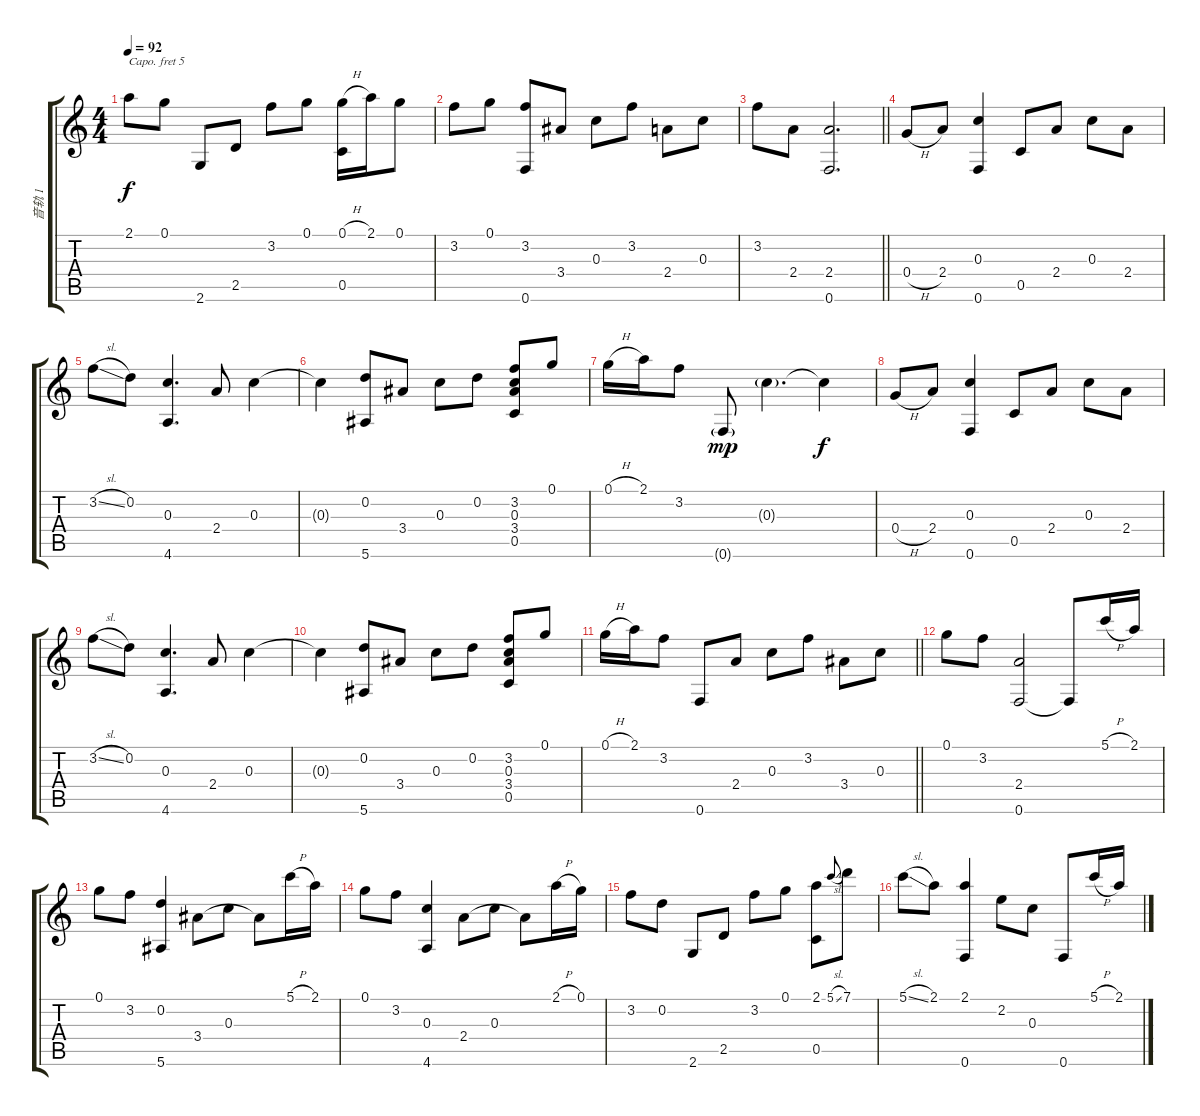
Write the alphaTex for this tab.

\track ("音轨 1" "音轨 1") {instrument acousticguitarsteel}
\staff {score tabs}
\capo 5
\tuning (D4 A3 G3 D3 G2 C2) {hide}
\ts (4 4)
\tempo 92
\clef g2
\ks c
2.1.8{dy f} 0.1.8 2.6.8 2.5.8 3.2.8 0.1.8 (0.1{h} 0.5).16 2.1.16 0.1.8 |
3.2.8 0.1.8 (3.2 0.6).8 3.4.8 0.3.8 3.2.8 2.4.8 0.3.8 |
\barLineRight lightlight
3.2.8 2.4.8 (2.4 0.6).2{d} |
0.4{h}.8 2.4.8 (0.3 0.6).4 0.5.8 2.4.8 0.3.8 2.4.8 |
3.2{sl}.8 0.2.8 (0.3 4.6).4{d} 2.4.8 0.3.4 |
0.3{t}.4 (0.2 5.6).8 3.4.8 0.3.8 0.2.8 (3.2 0.3 3.4 0.5).8 0.1.8 |
0.1{h}.16 2.1.16 3.2.8 0.6{g}.8{dy mp} 0.3{g}.4{d} 0.3{t}.4{dy f} |
0.4{h}.8 2.4.8 (0.3 0.6).4 0.5.8 2.4.8 0.3.8 2.4.8 |
3.2{sl}.8 0.2.8 (0.3 4.6).4{d} 2.4.8 0.3.4 |
0.3{t}.4 (0.2 5.6).8 3.4.8 0.3.8 0.2.8 (3.2 0.3 3.4 0.5).8 0.1.8 |
\barLineRight lightlight
0.1{h}.16 2.1.16 3.2.8 0.6.8 2.4.8 0.3.8 3.2.8 3.4.8 0.3.8 |
0.1.8 3.2.8 (2.4 0.6).2 0.6{t}.8 5.1{h}.16 2.1.16 |
0.1.8 3.2.8 (0.2 5.6).4 3.4.8 0.3.8 3.4{t}.8 5.1{h}.16 2.1.16 |
0.1.8 3.2.8 (0.3 4.6).4 2.4.8 0.3.8 2.4{t}.8 2.1{h}.16 0.1.16 |
3.2.8 0.2.8 2.6.8 2.5.8 3.2.8 0.1.8 (2.1 0.5).8 5.1{sl}.8{gr onbeat} 7.1.8 |
5.1{sl}.8 2.1.8 (2.1 0.6).4 2.2.8 0.3.8 0.6.8 5.1{h}.16 2.1.16
